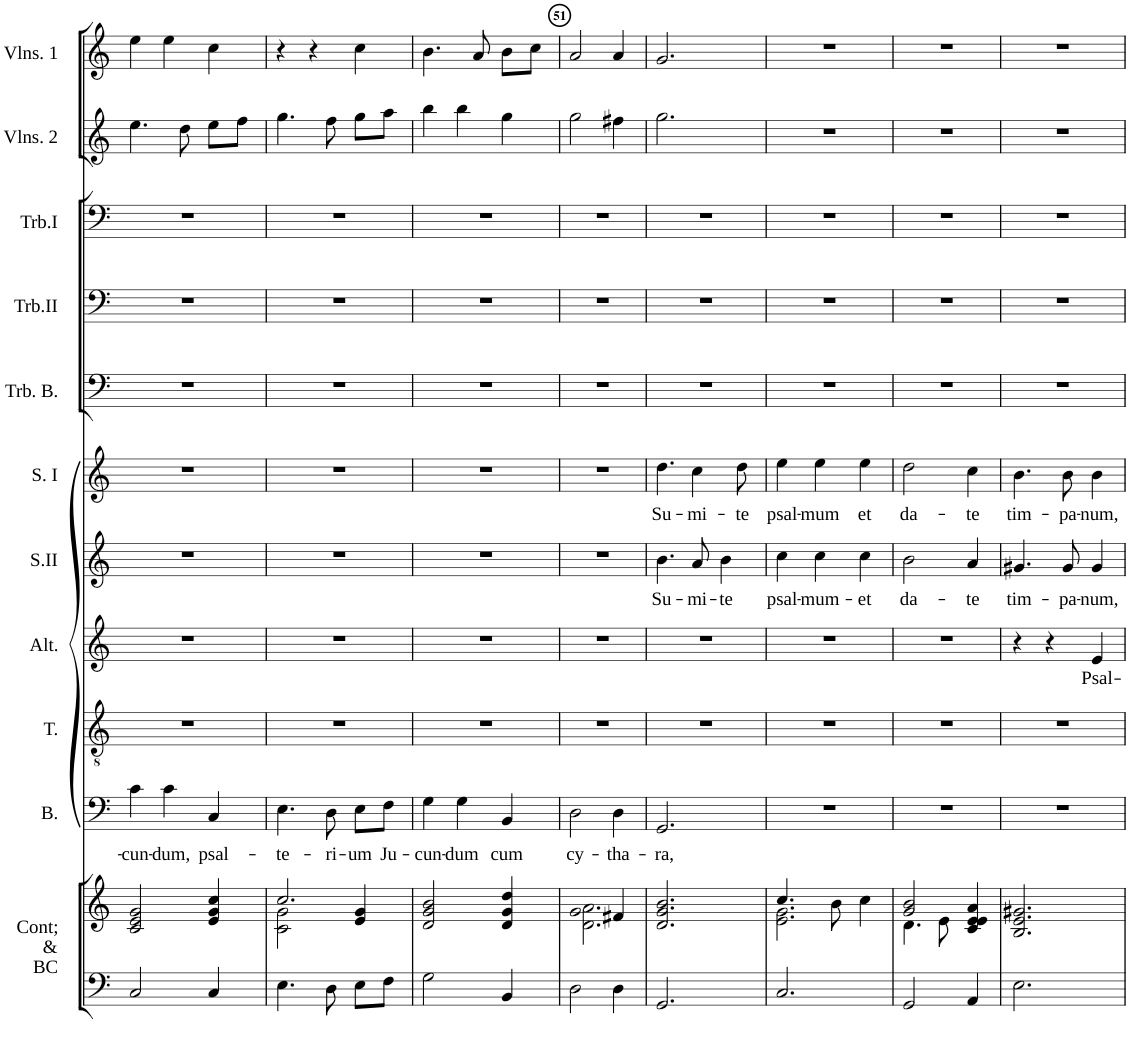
**kern	**kern	**kern	**text	**kern	**kern	**text	**kern	**text	**kern	**text	**kern	**kern	**kern	**kern	**kern
*part11	*part11	*part10	*part10	*part9	*part8	*part8	*part7	*part7	*part6	*part6	*part5	*part4	*part3	*part2	*part1
*staff12	*staff11	*staff10	*staff10	*staff9	*staff8	*staff8	*staff7	*staff7	*staff6	*staff6	*staff5	*staff4	*staff3	*staff2	*staff1
*I"Continuo &amp; Basse Continue	*	*I"Basse	*	*I"Ténor	*I"Alto	*	*I"Soprano II	*	*I"Soprane I	*	*I"Trombone Basse	*I"Trombone II	*I"Trombone I	*I"Deuxièmes Violons	*I"Premiers Violons
*I'Cont; &amp; BC	*	*I'B.	*	*I'T.	*I'Alt.	*	*I'S.II	*	*I'S. I	*	*I'Trb. B.	*I'Trb.II	*I'Trb.I	*I'Vlns. 2	*I'Vlns. 1
!!LO:PB:g=z
*clefF4	*clefG2	*clefF4	*	*clefGv2	*clefG2	*	*clefG2	*	*clefG2	*	*clefF4	*clefF4	*clefF4	*clefG2	*clefG2
*k[]	*k[]	*k[]	*	*k[]	*k[]	*	*k[]	*	*k[]	*	*k[]	*k[]	*k[]	*k[]	*k[]
*M3/4	*M3/4	*M3/4	*	*M3/4	*M3/4	*	*M3/4	*	*M3/4	*	*M3/4	*M3/4	*M3/4	*M3/4	*M3/4
=48	=48	=48	=48	=48	=48	=48	=48	=48	=48	=48	=48	=48	=48	=48	=48
!	!	!	!LO:LY:b	!	!	!	!	!	!	!	!	!	!	!	!
2C/	2c/ 2e/ 2g/	4c\	-cun-	2.r	2.r	.	2.r	.	2.r	.	2.r	2.r	2.r	4.ee\	4ee\
!	!	!	!LO:LY:b	!	!	!	!	!	!	!	!	!	!	!	!
.	.	4c\	-dum,	.	.	.	.	.	.	.	.	.	.	.	4ee\
.	.	.	.	.	.	.	.	.	.	.	.	.	.	8dd\	.
!	!	!	!LO:LY:b	!	!	!	!	!	!	!	!	!	!	!	!
4C/	4e/ 4g/ 4cc/	4C/	psal-	.	.	.	.	.	.	.	.	.	.	8ee\L	4cc\
.	.	.	.	.	.	.	.	.	.	.	.	.	.	8ff\J	.
=49	=49	=49	=49	=49	=49	=49	=49	=49	=49	=49	=49	=49	=49	=49	=49
*	*^	*	*	*	*	*	*	*	*	*	*	*	*	*	*
!	!	!	!	!LO:LY:b	!	!	!	!	!	!	!	!	!	!	!	!
4.E\	2c\ 2g\	2.cc/	4.E\	-te-	2.r	2.r	.	2.r	.	2.r	.	2.r	2.r	2.r	4.gg\	4r
.	.	.	.	.	.	.	.	.	.	.	.	.	.	.	.	4r
!	!	!	!	!LO:LY:b	!	!	!	!	!	!	!	!	!	!	!	!
8D\	.	.	8D\	-ri-	.	.	.	.	.	.	.	.	.	.	8ff\	.
!	!	!	!	!LO:LY:b	!	!	!	!	!	!	!	!	!	!	!	!
8E\L	4e/ 4g/	.	8E\L	-um	.	.	.	.	.	.	.	.	.	.	8gg\L	4cc\
!	!	!	!	!LO:LY:b	!	!	!	!	!	!	!	!	!	!	!	!
8F\J	.	.	8F\J	Ju-	.	.	.	.	.	.	.	.	.	.	8aa\J	.
*	*v	*v	*	*	*	*	*	*	*	*	*	*	*	*	*	*
=50	=50	=50	=50	=50	=50	=50	=50	=50	=50	=50	=50	=50	=50	=50	=50
!	!	!	!LO:LY:b	!	!	!	!	!	!	!	!	!	!	!	!
2G\	2d/ 2g/ 2b/	4G\	-cun-	2.r	2.r	.	2.r	.	2.r	.	2.r	2.r	2.r	4bb\	4.b\
!	!	!	!LO:LY:b	!	!	!	!	!	!	!	!	!	!	!	!
.	.	4G\	-dum	.	.	.	.	.	.	.	.	.	.	4bb\	.
.	.	.	.	.	.	.	.	.	.	.	.	.	.	.	8a/
!	!	!	!LO:LY:b	!	!	!	!	!	!	!	!	!	!	!	!
4BB/	4d/ 4g/ 4dd/	4BB/	cum	.	.	.	.	.	.	.	.	.	.	4gg\	8b\L
.	.	.	.	.	.	.	.	.	.	.	.	.	.	.	8cc\J
=51	=51	=51	=51	=51	=51	=51	=51	=51	=51	=51	=51	=51	=51	=51	=51
*	*^	*	*	*	*	*	*	*	*	*	*	*	*	*	*
!	!	!	!	!LO:LY:b	!	!	!	!	!	!	!	!	!	!	!	!
2D\	2g	2.d\ 2.a\	2D\	cy-	2.r	2.r	.	2.r	.	2.r	.	2.r	2.r	2.r	2gg\	2a/
!	!	!	!	!LO:LY:b	!	!	!	!	!	!	!	!	!	!	!	!
4D\	4f#X/	.	4D\	-tha-	.	.	.	.	.	.	.	.	.	.	4ff#X\	4a/
*	*v	*v	*	*	*	*	*	*	*	*	*	*	*	*	*	*
=52	=52	=52	=52	=52	=52	=52	=52	=52	=52	=52	=52	=52	=52	=52	=52
!	!	!	!LO:LY:b	!	!	!	!	!LO:LY:b	!	!LO:LY:b	!	!	!	!	!
2.GG/	2.d/ 2.g/ 2.b/	2.GG/	-ra,	2.r	2.r	.	4.b\	Su-	4.dd\	Su-	2.r	2.r	2.r	2.gg\	2.g/
!	!	!	!	!	!	!	!	!LO:LY:b	!	!LO:LY:b	!	!	!	!	!
.	.	.	.	.	.	.	8a/	-mi-	4cc\	-mi-	.	.	.	.	.
!	!	!	!	!	!	!	!	!LO:LY:b	!	!	!	!	!	!	!
.	.	.	.	.	.	.	4b\	-te	.	.	.	.	.	.	.
!	!	!	!	!	!	!	!	!	!	!LO:LY:b	!	!	!	!	!
.	.	.	.	.	.	.	.	.	8dd\	-te	.	.	.	.	.
=53	=53	=53	=53	=53	=53	=53	=53	=53	=53	=53	=53	=53	=53	=53	=53
*	*^	*	*	*	*	*	*	*	*	*	*	*	*	*	*
!	!	!	!	!	!	!	!	!	!LO:LY:b	!	!LO:LY:b	!	!	!	!	!
2.C/	2.e\ 2.g\	4.cc/	2.r	.	2.r	2.r	.	4cc\	psal-	4ee\	psal-	2.r	2.r	2.r	2.r	2.r
!	!	!	!	!	!	!	!	!	!LO:LY:b	!	!LO:LY:b	!	!	!	!	!
.	.	.	.	.	.	.	.	4cc\	-mum-	4ee\	-mum	.	.	.	.	.
.	.	8b\	.	.	.	.	.	.	.	.	.	.	.	.	.	.
!	!	!	!	!	!	!	!	!	!LO:LY:b	!	!LO:LY:b	!	!	!	!	!
.	.	4cc\	.	.	.	.	.	4cc\	-et	4ee\	et	.	.	.	.	.
=54	=54	=54	=54	=54	=54	=54	=54	=54	=54	=54	=54	=54	=54	=54	=54	=54
!	!	!	!	!	!	!	!	!	!LO:LY:b	!	!LO:LY:b	!	!	!	!	!
2GG/	2g/ 2b/	4.d\	2.r	.	2.r	2.r	.	2b\	da-	2dd\	da-	2.r	2.r	2.r	2.r	2.r
.	.	8e\	.	.	.	.	.	.	.	.	.	.	.	.	.	.
!	!	!	!	!	!	!	!	!	!LO:LY:b	!	!LO:LY:b	!	!	!	!	!
4AA/	4c/ 4e/ 4a/	4e/	.	.	.	.	.	4a/	-te	4cc\	-te	.	.	.	.	.
=55	=55	=55	=55	=55	=55	=55	=55	=55	=55	=55	=55	=55	=55	=55	=55	=55
!	!	!	!	!	!	!	!	!	!LO:LY:b	!	!LO:LY:b	!	!	!	!	!
*	*v	*v	*	*	*	*	*	*	*	*	*	*	*	*	*	*
2.E\	2.B/ 2.e/ 2.g#X/	2.r	.	2.r	4r	.	4.g#X/	tim-	4.b\	tim-	2.r	2.r	2.r	2.r	2.r
.	.	.	.	.	4r	.	.	.	.	.	.	.	.	.	.
!	!	!	!	!	!	!	!	!LO:LY:b	!	!LO:LY:b	!	!	!	!	!
.	.	.	.	.	.	.	8g#/	-pa-	8b\	-pa-	.	.	.	.	.
!	!	!	!	!	!	!LO:LY:b	!	!LO:LY:b	!	!LO:LY:b	!	!	!	!	!
.	.	.	.	.	4e/	Psal-	4g#/	-num,	4b\	-num,	.	.	.	.	.
=	=	=	=	=	=	=	=	=	=	=	=	=	=	=	=
*-	*-	*-	*-	*-	*-	*-	*-	*-	*-	*-	*-	*-	*-	*-	*-
